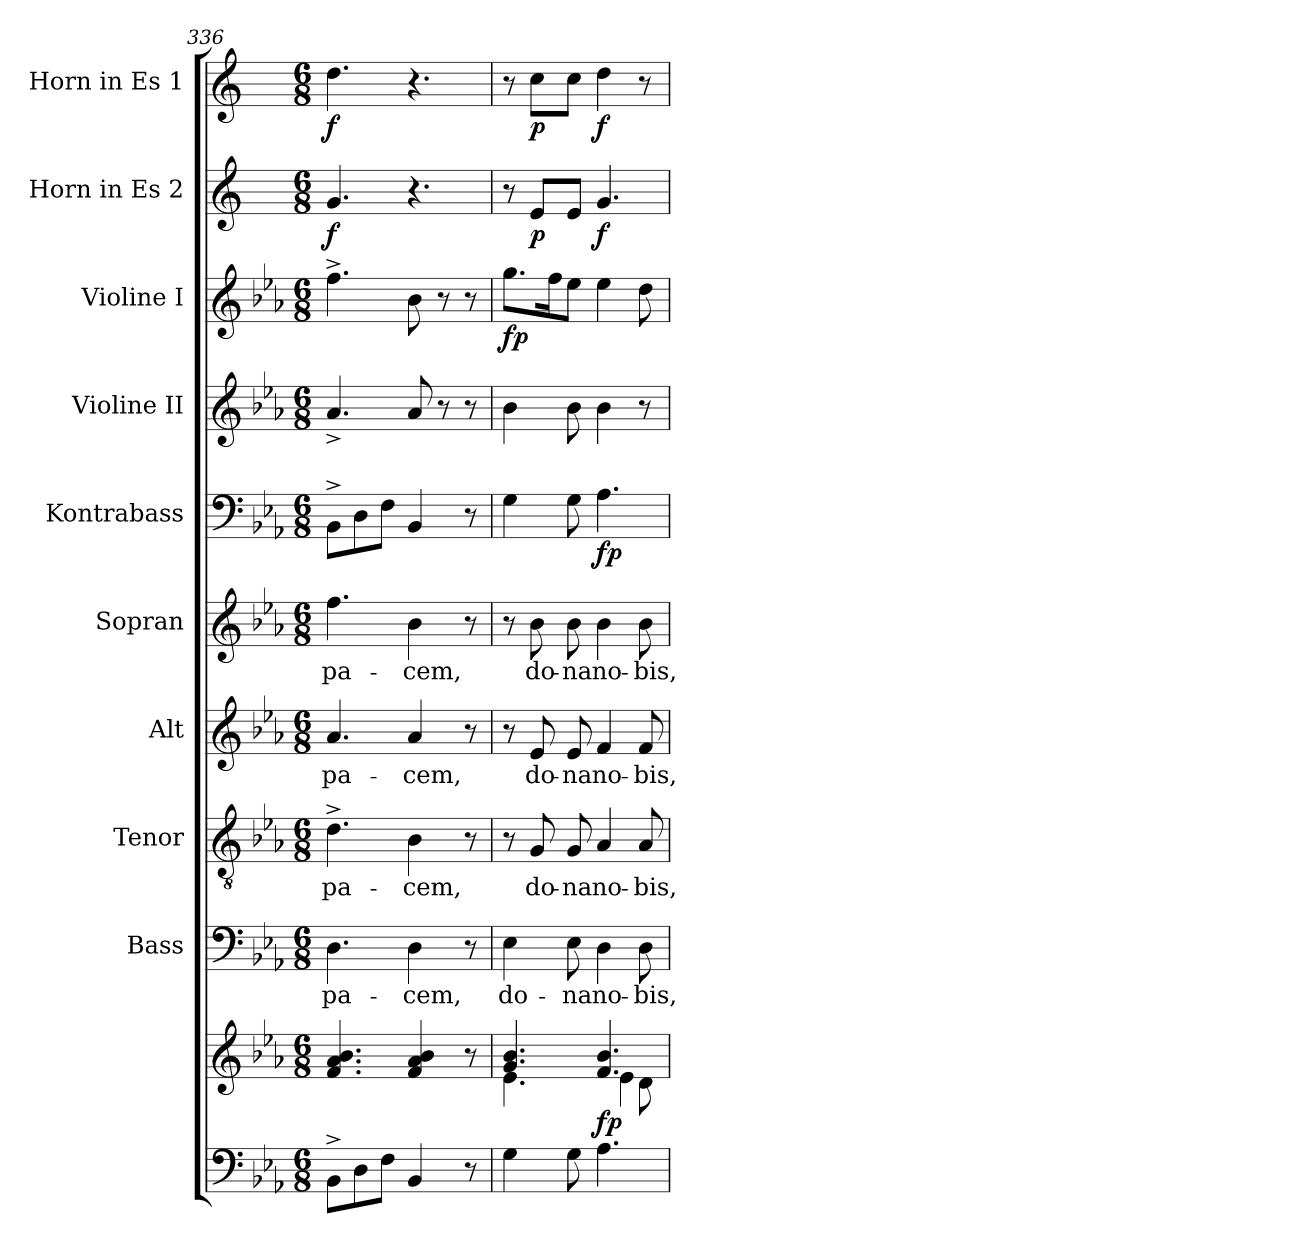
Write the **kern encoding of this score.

**kern	**kern	**dynam	**kern	**text	**kern	**text	**kern	**text	**kern	**text	**kern	**dynam	**kern	**kern	**dynam	**kern	**dynam	**kern	**dynam
*part10	*part10	*part10	*part9	*part9	*part8	*part8	*part7	*part7	*part6	*part6	*part5	*part5	*part4	*part3	*part3	*part2	*part2	*part1	*part1
*staff11	*staff10	*staff10/11	*staff9	*staff9	*staff8	*staff8	*staff7	*staff7	*staff6	*staff6	*staff5	*staff5	*staff4	*staff3	*staff3	*staff2	*staff2	*staff1	*staff1
*	*	*	*I"Bass	*	*I"Tenor	*	*I"Alt	*	*I"Sopran	*	*I"Kontrabass	*	*I"Violine II	*I"Violine I	*	*I"Horn in Es 2	*	*I"Horn in Es 1	*
*	*	*	*I'B.	*	*I'T.	*	*I'A.	*	*I'S.	*	*I'Kb.	*	*I'Vl. II	*I'Vl. I	*	*I'Hr. Es 2	*	*I'Hr. Es 1	*
*clefF4	*clefG2	*	*clefF4	*	*clefGv2	*	*clefG2	*	*clefG2	*	*clefF4	*	*clefG2	*clefG2	*	*clefG2	*	*clefG2	*
*	*	*	*	*	*	*	*	*	*	*	*ITrd7c12	*	*	*	*	*ITrd5c9	*	*ITrd5c9	*
*k[b-e-a-]	*k[b-e-a-]	*	*k[b-e-a-]	*	*k[b-e-a-]	*	*k[b-e-a-]	*	*k[b-e-a-]	*	*k[b-e-a-]	*	*k[b-e-a-]	*k[b-e-a-]	*	*k[b-e-a-]	*	*k[b-e-a-]	*
*E-:	*E-:	*	*E-:	*	*E-:	*	*E-:	*	*E-:	*	*E-:	*	*E-:	*E-:	*	*E-:	*	*E-:	*
*M6/8	*M6/8	*	*M6/8	*	*M6/8	*	*M6/8	*	*M6/8	*	*M6/8	*	*M6/8	*M6/8	*	*M6/8	*	*M6/8	*
=336	=336	=336	=336	=336	=336	=336	=336	=336	=336	=336	=336	=336	=336	=336	=336	=336	=336	=336	=336
!	!	!	!	!LO:LY:b	!	!LO:LY:b	!	!LO:LY:b	!	!LO:LY:b	!	!	!	!	!	!	!LO:DY:b	!	!LO:DY:b
8BB-^>\L	4.f/ 4.a-/ 4.b-/	.	4.D\	pa-	4.d^>\	pa-	4.a-/	pa-	4.ff\	pa-	8BBB-^>\L	.	4.a-^</	4.ff^>\	.	4.B-/	f	4.f\	f
8D\	.	.	.	.	.	.	.	.	.	.	8DD\	.	.	.	.	.	.	.	.
8F\J	.	.	.	.	.	.	.	.	.	.	8FF\J	.	.	.	.	.	.	.	.
!	!	!	!	!LO:LY:b	!	!LO:LY:b	!	!LO:LY:b	!	!LO:LY:b	!	!	!	!	!	!	!	!	!
4BB-/	4f/ 4a-/ 4b-/	.	4D\	-cem,	4B-\	-cem,	4a-/	-cem,	4b-\	-cem,	4BBB-/	.	8a-/	8b-\	.	4.r	.	4.r	.
.	.	.	.	.	.	.	.	.	.	.	.	.	8r	8r	.	.	.	.	.
8r	8r	.	8r	.	8r	.	8r	.	8r	.	8r	.	8r	8r	.	.	.	.	.
=337	=337	=337	=337	=337	=337	=337	=337	=337	=337	=337	=337	=337	=337	=337	=337	=337	=337	=337	=337
*	*^	*	*	*	*	*	*	*	*	*	*	*	*	*	*	*	*	*	*
!	!	!	!	!	!LO:LY:b	!	!	!	!	!	!	!	!	!	!	!LO:DY:b	!	!	!	!
4G\	4.g/ 4.b-/	4.e-\	.	4E-\	do-	8r	.	8r	.	8r	.	4GG\	.	4b-\	8.gg\L	fp	8r	.	8r	.
!	!	!	!	!	!	!	!LO:LY:b	!	!LO:LY:b	!	!LO:LY:b	!	!	!	!	!	!	!LO:DY:b	!	!LO:DY:b
.	.	.	.	.	.	8G/	do-	8e-/	do-	8b-\	do-	.	.	.	.	.	8G/L	p	8e-\L	p
.	.	.	.	.	.	.	.	.	.	.	.	.	.	.	16ff\k	.	.	.	.	.
!	!	!	!	!	!LO:LY:b	!	!LO:LY:b	!	!LO:LY:b	!	!LO:LY:b	!	!	!	!	!	!	!	!	!
8G\	.	.	.	8E-\	-na	8G/	-na	8e-/	-na	8b-\	-na	8GG\	.	8b-\	8ee-\J	.	8G/J	.	8e-\J	.
!	!	!	!LO:DY:a=2	!	!LO:LY:b	!	!LO:LY:b	!	!LO:LY:b	!	!LO:LY:b	!	!LO:DY:b	!	!	!	!	!LO:DY:b	!	!LO:DY:b
4.A-\	4.f/ 4.b-/	4e-\	fp	4D\	no-	4A-/	no-	4f/	no-	4b-\	no-	4.AA-\	fp	4b-\	4ee-\	.	4.B-/	f	4f\	f
!	!	!	!	!	!LO:LY:b	!	!LO:LY:b	!	!LO:LY:b	!	!LO:LY:b	!	!	!	!	!	!	!	!	!
.	.	8d\	.	8D\	-bis,	8A-/	-bis,	8f/	-bis,	8b-\	-bis,	.	.	8r	8dd\	.	.	.	8r	.
*	*v	*v	*	*	*	*	*	*	*	*	*	*	*	*	*	*	*	*	*	*
=	=	=	=	=	=	=	=	=	=	=	=	=	=	=	=	=	=	=	=
*-	*-	*-	*-	*-	*-	*-	*-	*-	*-	*-	*-	*-	*-	*-	*-	*-	*-	*-	*-
